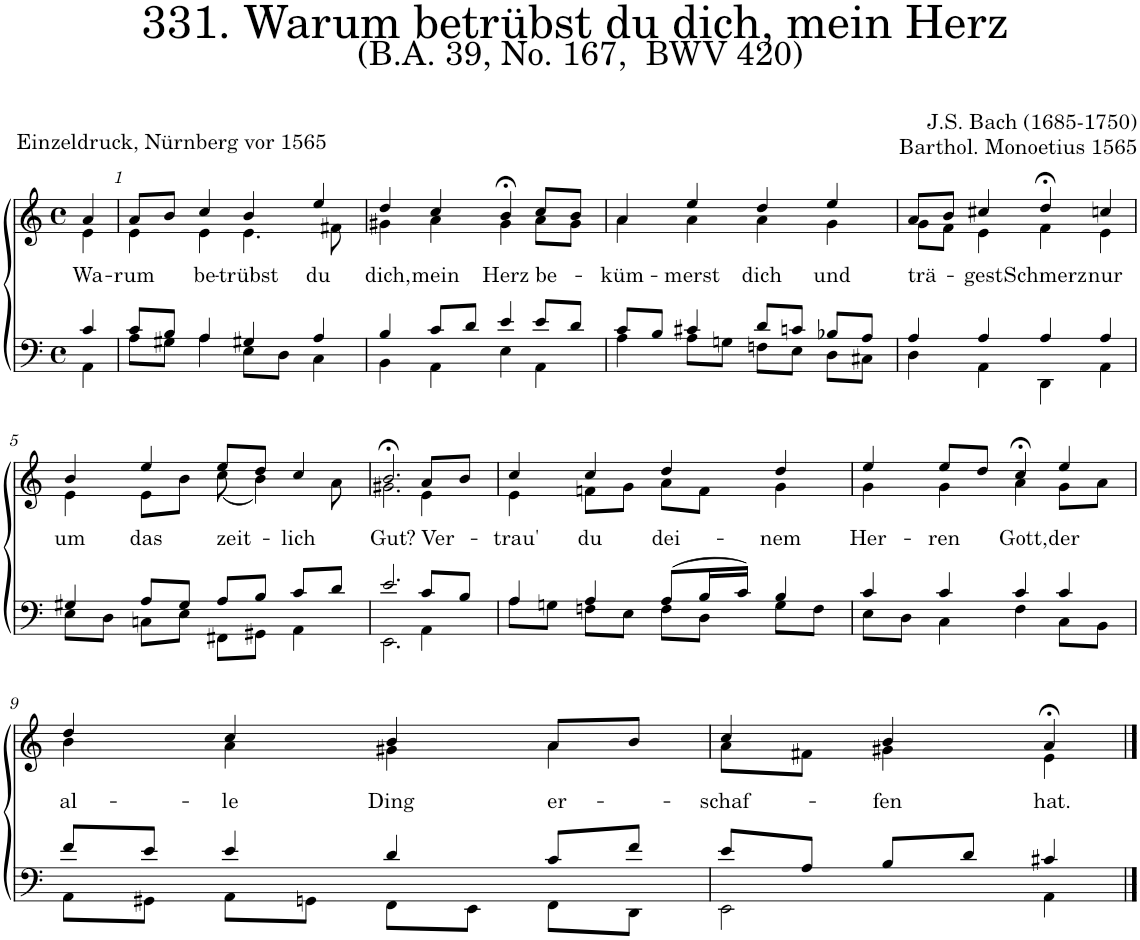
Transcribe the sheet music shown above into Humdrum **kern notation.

**kern	**kern	**text
*part2	*part1	*part1
*staff2	*staff1	*staff1
*I"Tenor/Bass	*I"Soprano/Alto	*
*clefF4	*clefG2	*
*k[]	*k[]	*
*M4/4	*M4/4	*
*met(c)	*met(c)	*
=	=	=
*^	*	*
!	!	!	!LO:LY:b
*	*	*^	*
4c/	4AA\	4a/	4e\	Wa-
=1	=1	=1	=1	=1
!	!	!	!	!LO:LY:b
8c/L	8A\L	8a/L	4e\	-rum
8B/J	8G#X\J	8b/J	.	.
!	!	!	!	!LO:LY:b
4A/	4A\	4cc/	4e\	be-
!	!	!	!	!LO:LY:b
4G#X/	8E\L	4b/	4.e\	-trübst
.	8D\J	.	.	.
!	!	!	!	!LO:LY:b
4A/	4C\	4ee/	.	du
.	.	.	8f#X\	.
=2	=2	=2	=2	=2
!	!	!	!	!LO:LY:b
4B/	4BB\	4dd/	4g#X\	dich,
!	!	!	!	!LO:LY:b
8c/L	4AA\	4cc/	4a\	mein
8d/J	.	.	.	.
!	!	!	!	!LO:LY:b
4e/	4E\	4b;<,/	4g#\	Herz
!	!	!	!	!LO:LY:b
8e/L	4AA\	8cc/L	8a\L	be-
8d/J	.	8b/J	8g#\J	.
=3	=3	=3	=3	=3
!	!	!	!	!LO:LY:b
8c/L	4A\	4a/	4a\	-küm-
8B/J	.	.	.	.
!	!	!	!	!LO:LY:b
4c#X/	8A\L	4ee/	4a\	-merst
.	8Gn\J	.	.	.
!	!	!	!	!LO:LY:b
8d/L	8Fn\L	4dd/	4a\	dich
8cn/J	8E\J	.	.	.
!	!	!	!	!LO:LY:b
8B-X/L	8D\L	4ee/	4g\	und
8A/J	8C#X\J	.	.	.
=4	=4	=4	=4	=4
!	!	!	!	!LO:LY:b
4A/	4D\	8a/L	8g\L	trä-
.	.	8b/J	8f\J	.
!	!	!	!	!LO:LY:b
4A/	4AA\	4cc#X/	4e\	-gest
!	!	!	!	!LO:LY:b
4A/	4DD\	4dd;<,/	4f\	Schmerz
!	!	!	!	!LO:LY:b
4A/	4AA\	4ccn/	4e\	nur
!!LO:LB:g=z	!!
=5	=5	=5	=5	=5
!	!	!	!	!LO:LY:b
4G#X/	8E\L	4b/	4e\	um
.	8D\J	.	.	.
!	!	!	!	!LO:LY:b
8A/L	8Cn\L	4ee/	8e\L	das
8G#/J	8E\J	.	8b\J	.
!	!	!	!	!LO:LY:b
8A/L	8FF#X\L	8ee/L	(8cc\	zeit-
8B/J	8GG#X\J	8dd/J	4b\)	.
!	!	!	!	!LO:LY:b
8c/L	4AA\	4cc/	.	-lich
8d/J	.	.	8a\	.
=6	=6	=6	=6	=6
!	!	!	!	!LO:LY:b
2.e/	2.EE\	2.b;<,/	2.g#X\	Gut?
!	!	!	!	!LO:LY:b
8c/L	4AA\	8a/L	4e\	Ver-
8B/J	.	8b/J	.	.
=7	=7	=7	=7	=7
!	!	!	!	!LO:LY:b
4A/	8A\L	4cc/	4e\	-trau'
.	8Gn\J	.	.	.
!	!	!	!	!LO:LY:b
4A/	8Fn\L	4cc/	8fn\L	du
.	8E\J	.	8g\J	.
!	!	!	!	!LO:LY:b
(8A/L	8F\L	4dd/	8a\L	dei-
16B/L	8D\J	.	8f\J	.
16c/JJ)	.	.	.	.
!	!	!	!	!LO:LY:b
4B/	8G\L	4dd/	4g\	-nem
.	8F\J	.	.	.
=8	=8	=8	=8	=8
!	!	!	!	!LO:LY:b
4c/	8E\L	4ee/	4g\	Her-
.	8D\J	.	.	.
!	!	!	!	!LO:LY:b
4c/	4C\	8ee/L	4g\	-ren
.	.	8dd/J	.	.
!	!	!	!	!LO:LY:b
4c/	4F\	4cc;<,/	4a\	Gott,
!	!	!	!	!LO:LY:b
4c/	8C\L	4ee/	8g\L	der
.	8BB\J	.	8a\J	.
!!LO:LB:g=z	!!
=9	=9	=9	=9	=9
!	!	!	!	!LO:LY:b
8f/L	8AA\L	4dd/	4b\	al-
8e/J	8GG#X\J	.	.	.
!	!	!	!	!LO:LY:b
4e/	8AA\L	4cc/	4a\	-le
.	8GGn\J	.	.	.
!	!	!	!	!LO:LY:b
4d/	8FF\L	4b/	4g#X\	Ding
.	8EE\J	.	.	.
!	!	!	!	!LO:LY:b
8c/L	8FF\L	8a/L	4a\	er-
8f/J	8DD\J	8b/J	.	.
=10	=10	=10	=10	=10
!	!	!	!	!LO:LY:b
8e/L	2EE\	4cc/	8a\L	-schaf-
8A/J	.	.	8f#X\J	.
!	!	!	!	!LO:LY:b
8B/L	.	4b/	4g#X\	-fen
8d/J	.	.	.	.
!	!	!	!	!LO:LY:b
4c#X/	4AA\	4a;</	4e\	hat.
*v	*v	*	*	*
*	*v	*v	*
==	==	==
*-	*-	*-
